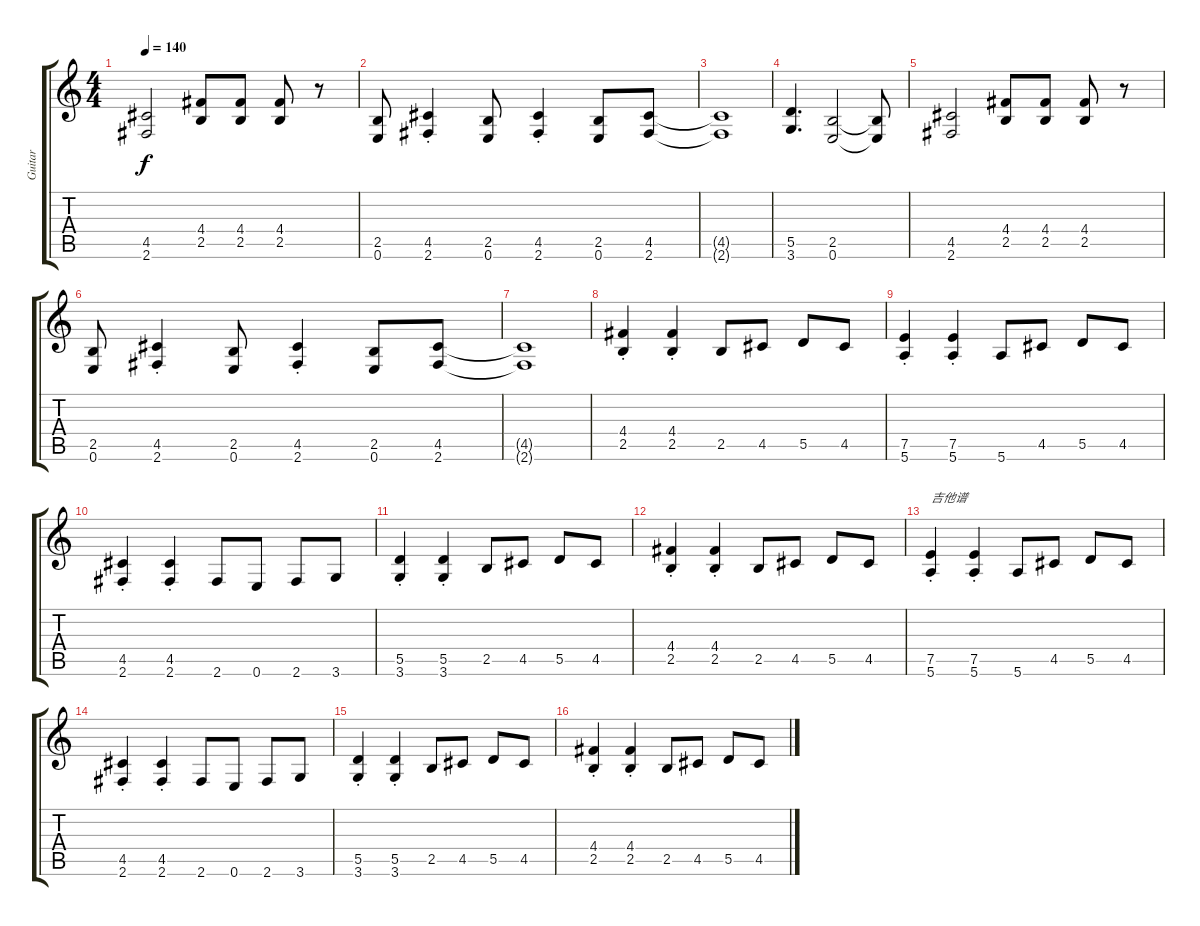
\track ("Guitar" "Guitar") {instrument distortionguitar}
\staff {score tabs}
\tuning (E4 B3 G3 D3 A2 E2) {hide}
\ts (4 4)
\tempo 140
\clef g2
\ks c
(4.5 2.6).2{dy f} (4.4 2.5).8 (4.4 2.5).8 (4.4 2.5).8 r.8 |
(2.5 0.6).8 (4.5{st} 2.6{st}).4 (2.5 0.6).8 (4.5{st} 2.6{st}).4 (2.5 0.6).8 (4.5 2.6).8 |
(4.5{t} 2.6{t}).1 |
(5.5 3.6).4{d} (2.5 0.6).2 (2.5{t} 0.6{t}).8 |
(4.5 2.6).2 (4.4 2.5).8 (4.4 2.5).8 (4.4 2.5).8 r.8 |
(2.5 0.6).8 (4.5{st} 2.6{st}).4 (2.5 0.6).8 (4.5{st} 2.6{st}).4 (2.5 0.6).8 (4.5 2.6).8 |
(4.5{t} 2.6{t}).1 |
(4.4{st} 2.5{st}).4 (4.4{st} 2.5{st}).4 2.5.8 4.5.8 5.5.8 4.5.8 |
(7.5{st} 5.6{st}).4 (7.5{st} 5.6{st}).4 5.6.8 4.5.8 5.5.8 4.5.8 |
(4.5{st} 2.6{st}).4 (4.5{st} 2.6{st}).4 2.6.8 0.6.8 2.6.8 3.6.8 |
(5.5{st} 3.6{st}).4 (5.5{st} 3.6{st}).4 2.5.8 4.5.8 5.5.8 4.5.8 |
(4.4{st} 2.5{st}).4 (4.4{st} 2.5{st}).4 2.5.8 4.5.8 5.5.8 4.5.8 |
(7.5{st} 5.6{st}).4{txt "吉他谱"} (7.5{st} 5.6{st}).4 5.6.8 4.5.8 5.5.8 4.5.8 |
(4.5{st} 2.6{st}).4 (4.5{st} 2.6{st}).4 2.6.8 0.6.8 2.6.8 3.6.8 |
(5.5{st} 3.6{st}).4 (5.5{st} 3.6{st}).4 2.5.8 4.5.8 5.5.8 4.5.8 |
(4.4{st} 2.5{st}).4 (4.4{st} 2.5{st}).4 2.5.8 4.5.8 5.5.8 4.5.8
